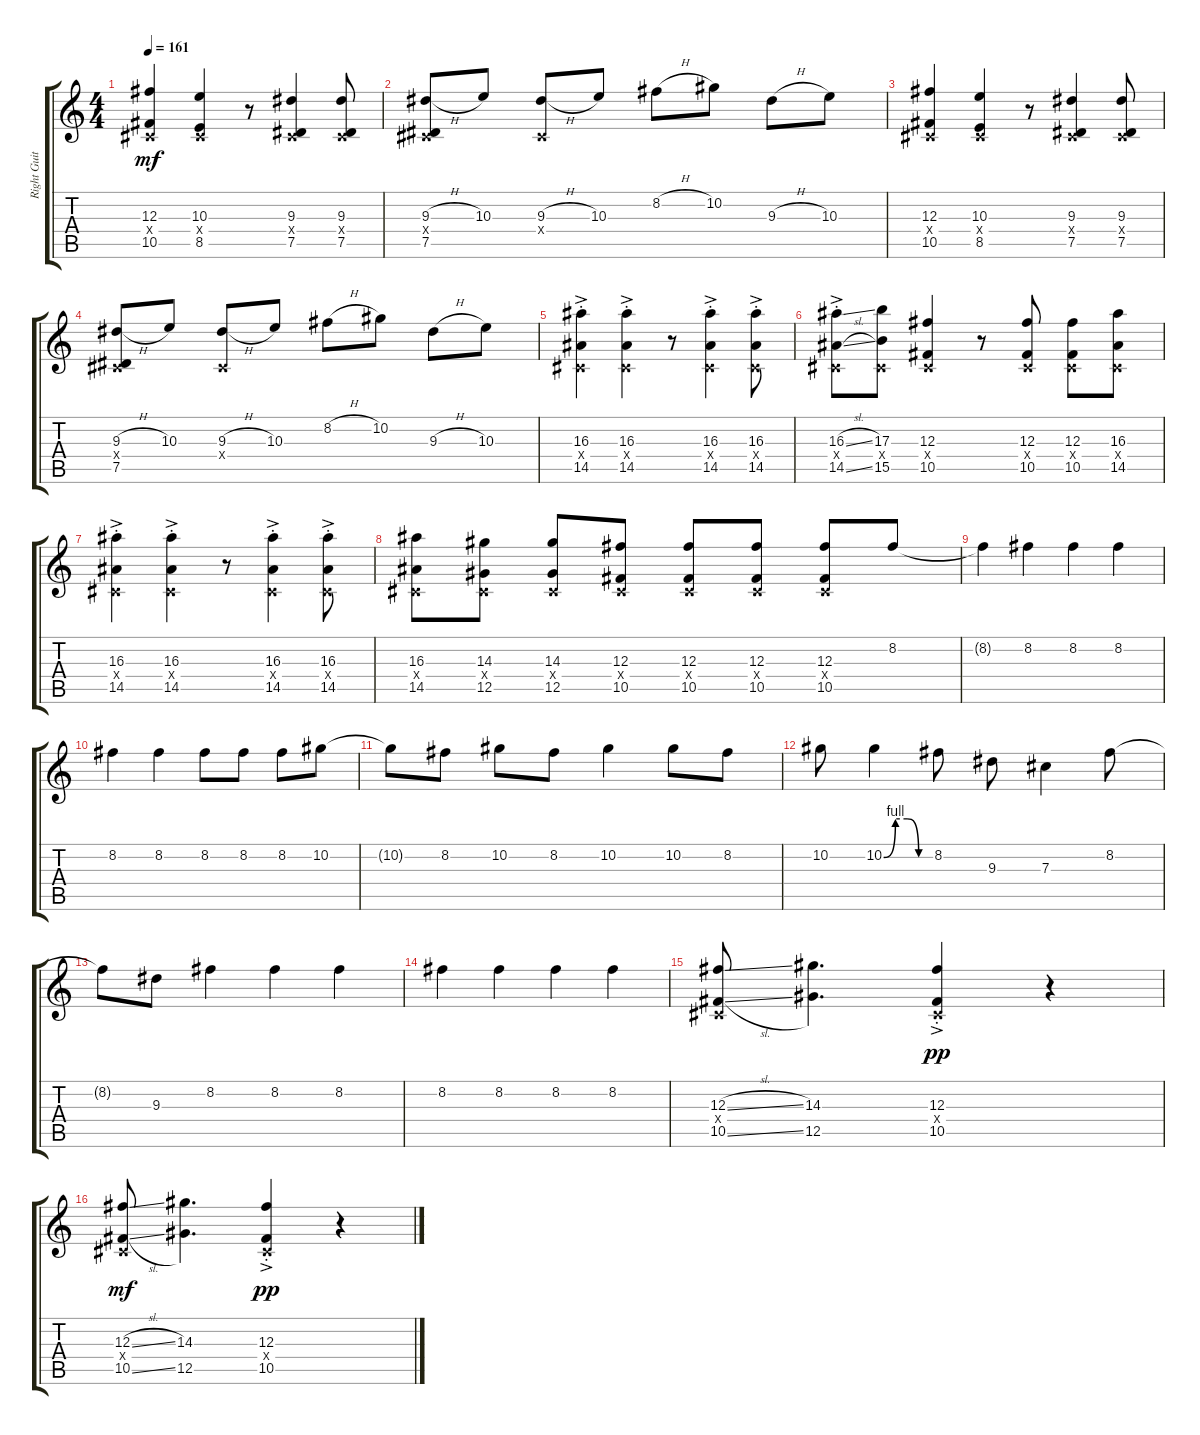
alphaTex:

\track ("Right Guitar" "Right Guit") {instrument overdrivenguitar}
\staff {score tabs}
\tuning (Eb4 Bb3 Gb3 Db3 Ab2 Eb2) {hide}
\ts (4 4)
\tempo 161
\clef g2
\ks c
(12.3 0.4{x} 10.5).4{dy mf} (10.3 0.4{x} 8.5).4 r.8 (9.3 0.4{x} 7.5).4 (9.3 0.4{x} 7.5).8 |
(9.3{h} 0.4{x} 7.5).8 10.3.8 (9.3{h} 0.4{x}).8 10.3.8 8.2{h}.8 10.2.8 9.3{h}.8 10.3.8 |
(12.3 0.4{x} 10.5).4 (10.3 0.4{x} 8.5).4 r.8 (9.3 0.4{x} 7.5).4 (9.3 0.4{x} 7.5).8 |
(9.3{h} 0.4{x} 7.5).8 10.3.8 (9.3{h} 0.4{x}).8 10.3.8 8.2{h}.8 10.2.8 9.3{h}.8 10.3.8 |
(16.3 0.4{ac st x} 14.5).4 (16.3 0.4{ac st x} 14.5).4 r.8 (16.3 0.4{ac st x} 14.5).4 (16.3 0.4{ac st x} 14.5).8 |
(16.3{sl} 0.4{ac st x} 14.5{sl}).8 (17.3 0.4{x} 15.5).8 (12.3 0.4{x} 10.5).4 r.8 (12.3 0.4{x} 10.5).8 (12.3 0.4{x} 10.5).8 (16.3 0.4{x} 14.5).8 |
(16.3 0.4{ac st x} 14.5).4 (16.3 0.4{ac st x} 14.5).4 r.8 (16.3 0.4{ac st x} 14.5).4 (16.3 0.4{ac st x} 14.5).8 |
(16.3 0.4{x} 14.5).8 (14.3 0.4{x} 12.5).8 (14.3 0.4{x} 12.5).8 (12.3 0.4{x} 10.5).8 (12.3 0.4{x} 10.5).8 (12.3 0.4{x} 10.5).8 (12.3 0.4{x} 10.5).8 8.2.8 |
8.2{t}.4 8.2.4 8.2.4 8.2.4 |
8.2.4 8.2.4 8.2.8 8.2.8 8.2.8 10.2.8 |
10.2{t}.8 8.2.8 10.2.8 8.2.8 10.2.4 10.2.8 8.2.8 |
10.2.8 10.2{be (custom 0 0 15 4 30 4 45 0 60 0)}.4 8.2.8 9.3.8 7.3.4 8.2.8 |
8.2{t}.8 9.3.8 8.2.4 8.2.4 8.2.4 |
8.2.4 8.2.4 8.2.4 8.2.4 |
(12.3{sl} 0.4{x} 10.5{sl}).8 (14.3 12.5).4{d} (12.3{ac st} 0.4{ac st x} 10.5{ac st}).4{dy pp} r.4 |
(12.3{sl} 0.4{x} 10.5{sl}).8{dy mf} (14.3 12.5).4{d} (12.3{ac st} 0.4{ac st x} 10.5{ac st}).4{dy pp} r.4
